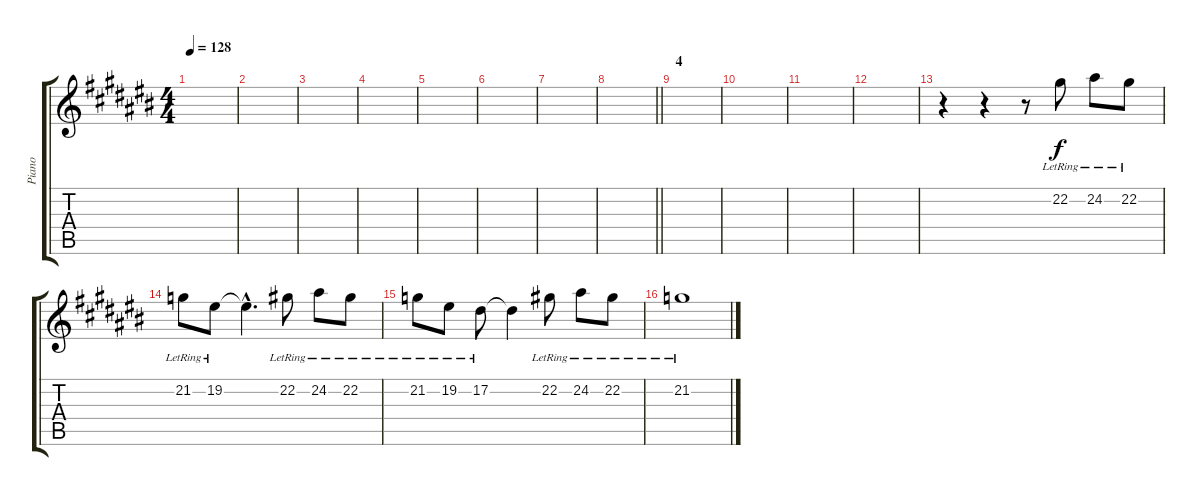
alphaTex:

\track ("Piano" "Piano") {instrument electricgrandpiano}
\staff {score tabs}
\tuning (Eb4 Bb3 Gb3 Db3 Ab2 Eb2) {hide}
\ts (4 4)
\tempo 128
\clef g2
\ks c#
|
|
|
|
|
|
|
\barLineRight lightlight
|
\section ("" "4")
|
|
|
|
r.4 r.4 r.8 22.2{lr}.8 24.2{lr}.8 22.2{lr}.8 |
21.2{lr}.8 19.2{lr}.8 19.2{hac t}.4{d} 22.2{lr}.8 24.2{lr}.8 22.2{lr}.8 |
21.2{lr}.8 19.2{lr}.8 17.2{lr}.8 17.2{t}.4 22.2{lr}.8 24.2{lr}.8 22.2{lr}.8 |
21.2{lr}.1
